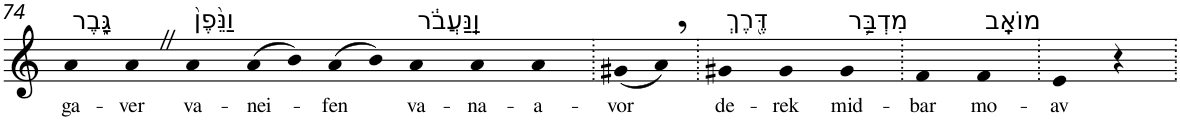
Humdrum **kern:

**kern	**text
*part1	*part1
*staff1	*staff1
*I"Piano	*
*I'Pno	*
!!LO:PB:g=z
*clefG2	*
*k[]	*
=74	=74
!LO:TX:a:t=גָּ֑בֶר	!
!	!LO:LY:b
4a	ga-
!	!LO:LY:b
4aZ	-ver
!LO:TX:a:t=וַנֵּ֙פֶן֙	!
!	!LO:LY:b
4a	va-
!	!LO:LY:b
(8a	-nei-
8b)	.
!	!LO:LY:b
(8a	-fen
8b)	.
!LO:TX:a:t=וַֽנַּעֲבֹ֔ר	!
!	!LO:LY:b
4a	va-
!	!LO:LY:b
4a	-na-
!	!LO:LY:b
4a	-a-
=75.	=75.
!	!LO:LY:b
(8g#X	-vor
8a,)	.
=76.	=76.
!LO:TX:a:t=דֶּ֖רֶךְ	!
!	!LO:LY:b
4g#X	de-
!	!LO:LY:b
4g#	-rek
!LO:TX:a:t=מִדְבַּ֥ר	!
!	!LO:LY:b
4g#	mid-
=77.	=77.
!	!LO:LY:b
4f	-bar
!LO:TX:a:t=מוֹאָֽב	!
!	!LO:LY:b
4f	mo-
=78.	=78.
!	!LO:LY:b
4e	-av
4r	.
=.	=.
*-	*-
